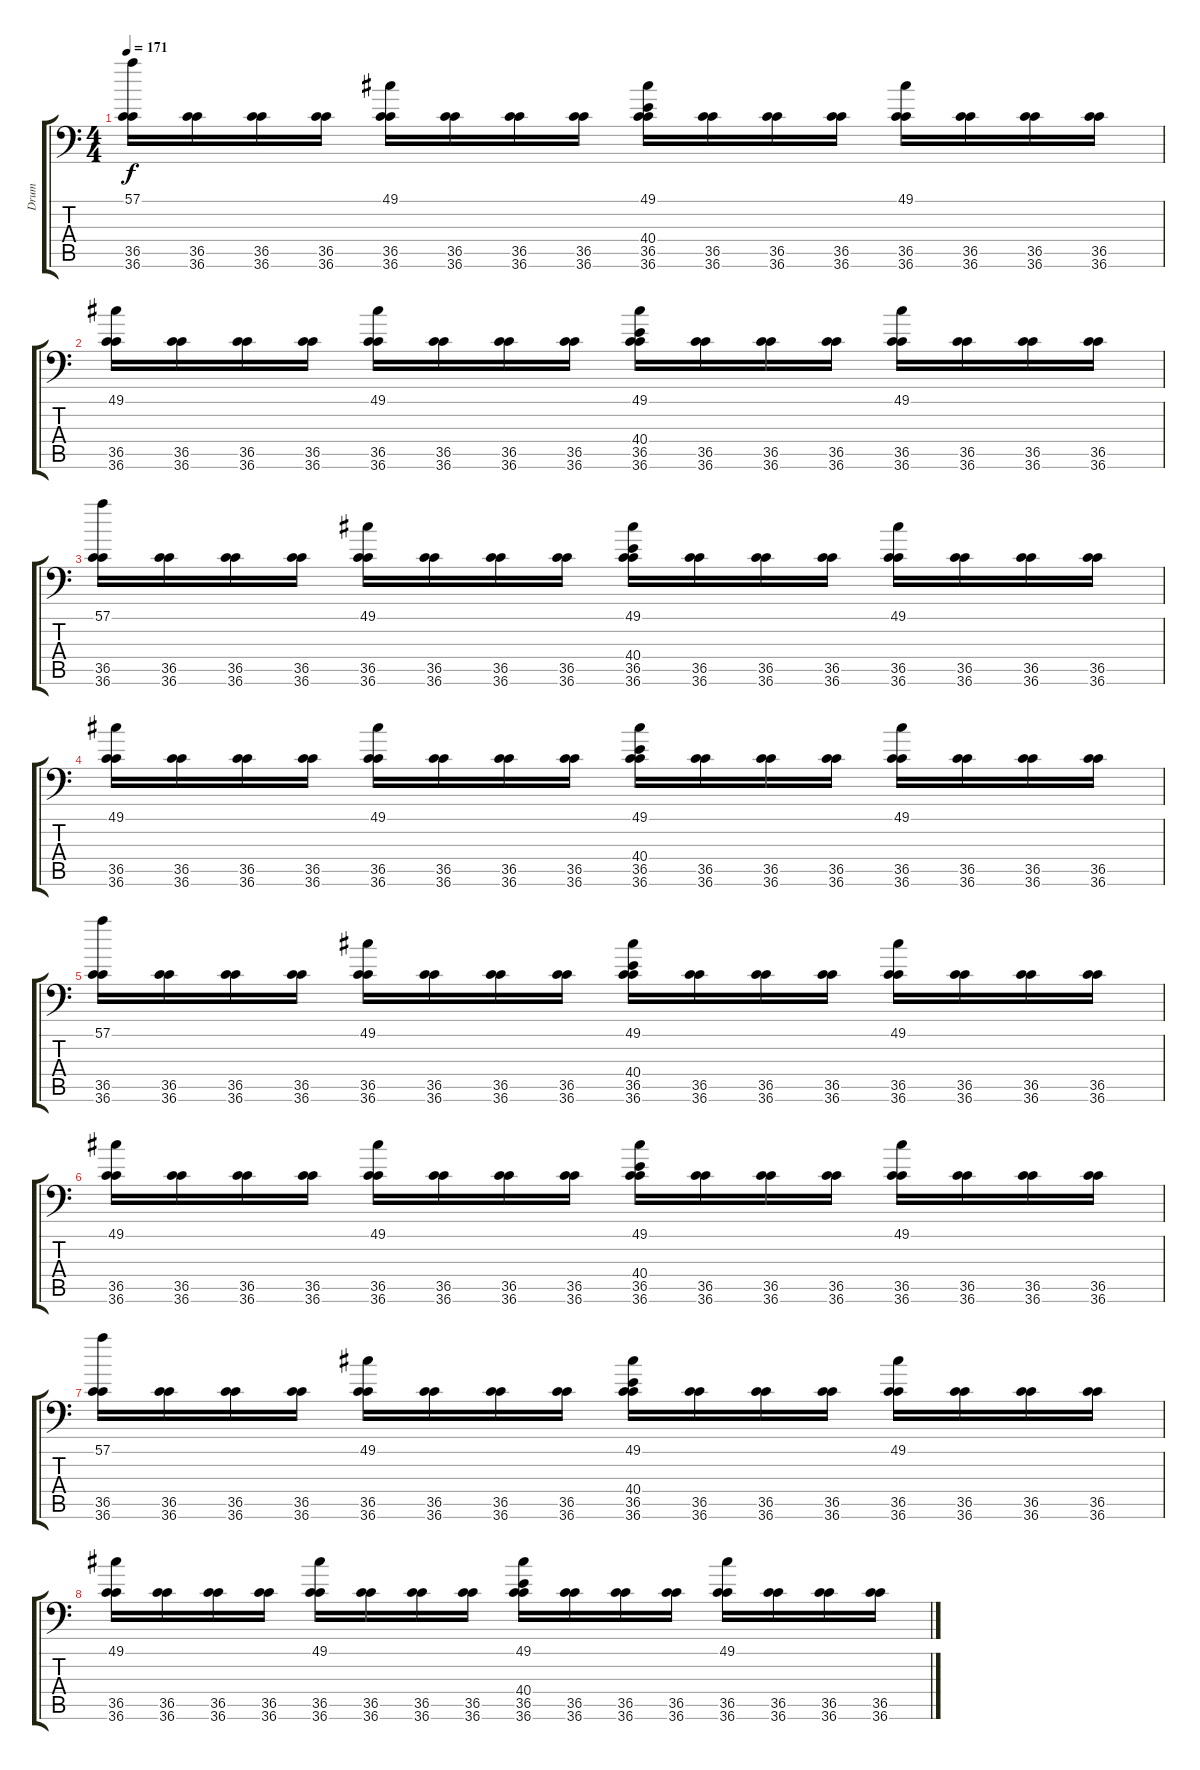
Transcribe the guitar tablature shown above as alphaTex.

\track ("Drum" "Drum") {instrument acousticgrandpiano}
\staff {score tabs}
\tuning (C-1 C-1 C-1 C-1 C-1 C-1) {hide}
\ts (4 4)
\tempo 171
\clef f4
\ks c
(57.1 36.5 36.6).16{dy f} (36.5 36.6).16 (36.5 36.6).16 (36.5 36.6).16 (49.1 36.5 36.6).16 (36.5 36.6).16 (36.5 36.6).16 (36.5 36.6).16 (49.1 40.4 36.5 36.6).16 (36.5 36.6).16 (36.5 36.6).16 (36.5 36.6).16 (49.1 36.5 36.6).16 (36.5 36.6).16 (36.5 36.6).16 (36.5 36.6).16 |
(49.1 36.5 36.6).16 (36.5 36.6).16 (36.5 36.6).16 (36.5 36.6).16 (49.1 36.5 36.6).16 (36.5 36.6).16 (36.5 36.6).16 (36.5 36.6).16 (49.1 40.4 36.5 36.6).16 (36.5 36.6).16 (36.5 36.6).16 (36.5 36.6).16 (49.1 36.5 36.6).16 (36.5 36.6).16 (36.5 36.6).16 (36.5 36.6).16 |
(57.1 36.5 36.6).16 (36.5 36.6).16 (36.5 36.6).16 (36.5 36.6).16 (49.1 36.5 36.6).16 (36.5 36.6).16 (36.5 36.6).16 (36.5 36.6).16 (49.1 40.4 36.5 36.6).16 (36.5 36.6).16 (36.5 36.6).16 (36.5 36.6).16 (49.1 36.5 36.6).16 (36.5 36.6).16 (36.5 36.6).16 (36.5 36.6).16 |
(49.1 36.5 36.6).16 (36.5 36.6).16 (36.5 36.6).16 (36.5 36.6).16 (49.1 36.5 36.6).16 (36.5 36.6).16 (36.5 36.6).16 (36.5 36.6).16 (49.1 40.4 36.5 36.6).16 (36.5 36.6).16 (36.5 36.6).16 (36.5 36.6).16 (49.1 36.5 36.6).16 (36.5 36.6).16 (36.5 36.6).16 (36.5 36.6).16 |
(57.1 36.5 36.6).16 (36.5 36.6).16 (36.5 36.6).16 (36.5 36.6).16 (49.1 36.5 36.6).16 (36.5 36.6).16 (36.5 36.6).16 (36.5 36.6).16 (49.1 40.4 36.5 36.6).16 (36.5 36.6).16 (36.5 36.6).16 (36.5 36.6).16 (49.1 36.5 36.6).16 (36.5 36.6).16 (36.5 36.6).16 (36.5 36.6).16 |
(49.1 36.5 36.6).16 (36.5 36.6).16 (36.5 36.6).16 (36.5 36.6).16 (49.1 36.5 36.6).16 (36.5 36.6).16 (36.5 36.6).16 (36.5 36.6).16 (49.1 40.4 36.5 36.6).16 (36.5 36.6).16 (36.5 36.6).16 (36.5 36.6).16 (49.1 36.5 36.6).16 (36.5 36.6).16 (36.5 36.6).16 (36.5 36.6).16 |
(57.1 36.5 36.6).16 (36.5 36.6).16 (36.5 36.6).16 (36.5 36.6).16 (49.1 36.5 36.6).16 (36.5 36.6).16 (36.5 36.6).16 (36.5 36.6).16 (49.1 40.4 36.5 36.6).16 (36.5 36.6).16 (36.5 36.6).16 (36.5 36.6).16 (49.1 36.5 36.6).16 (36.5 36.6).16 (36.5 36.6).16 (36.5 36.6).16 |
(49.1 36.5 36.6).16 (36.5 36.6).16 (36.5 36.6).16 (36.5 36.6).16 (49.1 36.5 36.6).16 (36.5 36.6).16 (36.5 36.6).16 (36.5 36.6).16 (49.1 40.4 36.5 36.6).16 (36.5 36.6).16 (36.5 36.6).16 (36.5 36.6).16 (49.1 36.5 36.6).16 (36.5 36.6).16 (36.5 36.6).16 (36.5 36.6).16
